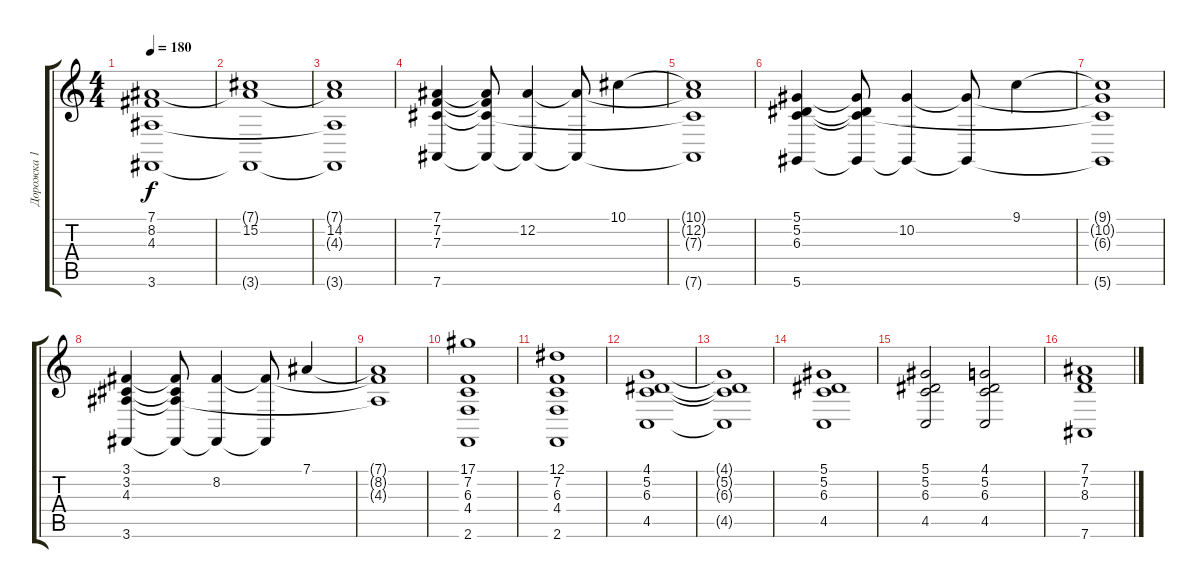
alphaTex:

\track ("Дорожка 1" "Дорожка 1") {instrument stringensemble1}
\staff {score tabs}
\tuning (Eb4 Bb3 Gb3 Db3 Ab2 Eb2) {hide}
\ts (4 4)
\tempo 180
\clef g2
\ks c
(7.1{t} 8.2{t} 4.3{t} 3.6{t}).1{dy f} |
(7.1{t} 15.2 3.6{t}).1 |
(7.1{t} 14.2 4.3{t} 3.6{t}).1 |
(7.1 7.2 7.3 7.6).4{volume 9 instrument stringensemble1} (7.1{t} 7.2{t} 7.3{t} 7.6{t}).8 (12.2 7.6{t}).4 (12.2{t} 7.6{t}).8 10.1.4 |
(10.1{t} 12.2{t} 7.3{t} 7.6{t}).1 |
(5.1 5.2 6.3 5.6).4{volume 9 instrument stringensemble1} (5.1{t} 5.2{t} 6.3{t} 5.6{t}).8 (10.2 5.6{t}).4 (10.2{t} 5.6{t}).8 9.1.4 |
(9.1{t} 10.2{t} 6.3{t} 5.6{t}).1 |
(3.1 3.2 4.3 3.6).4{volume 9 instrument stringensemble1} (3.1{t} 3.2{t} 4.3{t} 3.6{t}).8 (8.2 3.6{t}).4 (8.2{t} 3.6{t}).8 7.1.4 |
(7.1{t} 8.2{t} 4.3{t}).1 |
(17.1 7.2 6.3 4.4 2.6).1 |
(12.1 7.2 6.3 4.4 2.6).1 |
(4.1 5.2 6.3 4.5).1 |
(4.1{t} 5.2{t} 6.3{t} 4.5{t}).1 |
(5.1 5.2 6.3 4.5).1 |
(5.1 5.2 6.3 4.5).2 (4.1 5.2 6.3 4.5).2 |
(7.1 7.2 8.3 7.6).1{volume 9 instrument stringensemble1}
